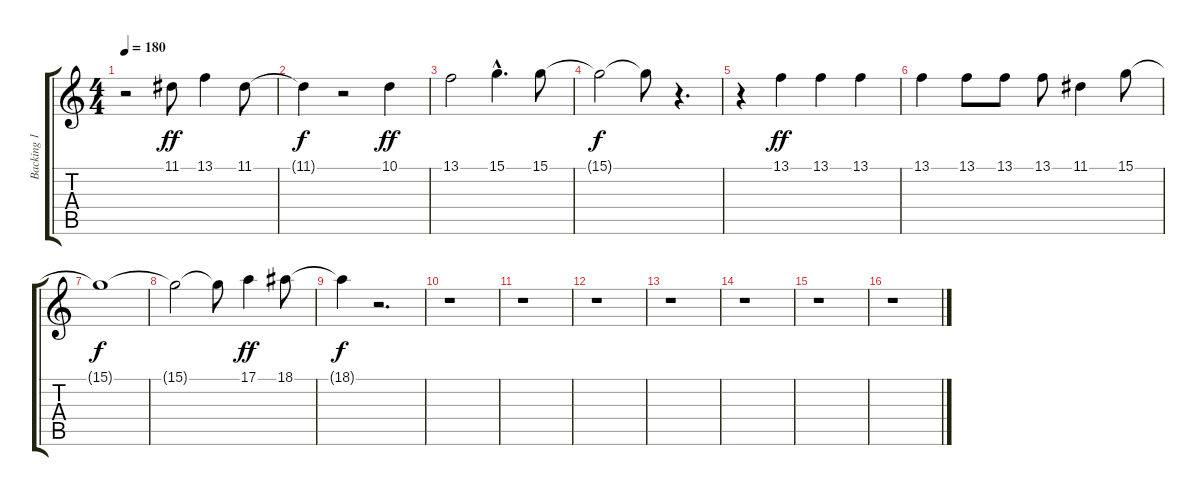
\track ("Backing 1" "Backing 1") {instrument trumpet}
\staff {score tabs}
\tuning (E4 B3 G3 D3 A2 E2) {hide}
\ts (4 4)
\tempo 180
\clef g2
\ks c
r.2{dy ff} 11.1.8 13.1.4 11.1.8 |
11.1{t}.4{dy f} r.2 10.1.4{dy ff} |
13.1.2 15.1{hac}.4{d} 15.1.8 |
15.1{t}.2{dy f} 15.1{t}.8 r.4{d} |
r.4 13.1.4{dy ff} 13.1.4 13.1.4 |
13.1.4 13.1.8 13.1.8 13.1.8 11.1.4 15.1.8 |
15.1{t}.1{dy f} |
15.1{t}.2 15.1{t}.8 17.1.4{dy ff} 18.1.8 |
18.1{t}.4{dy f} r.2{d} |
r.1 |
r.1 |
r.1 |
r.1 |
r.1 |
r.1 |
r.1
